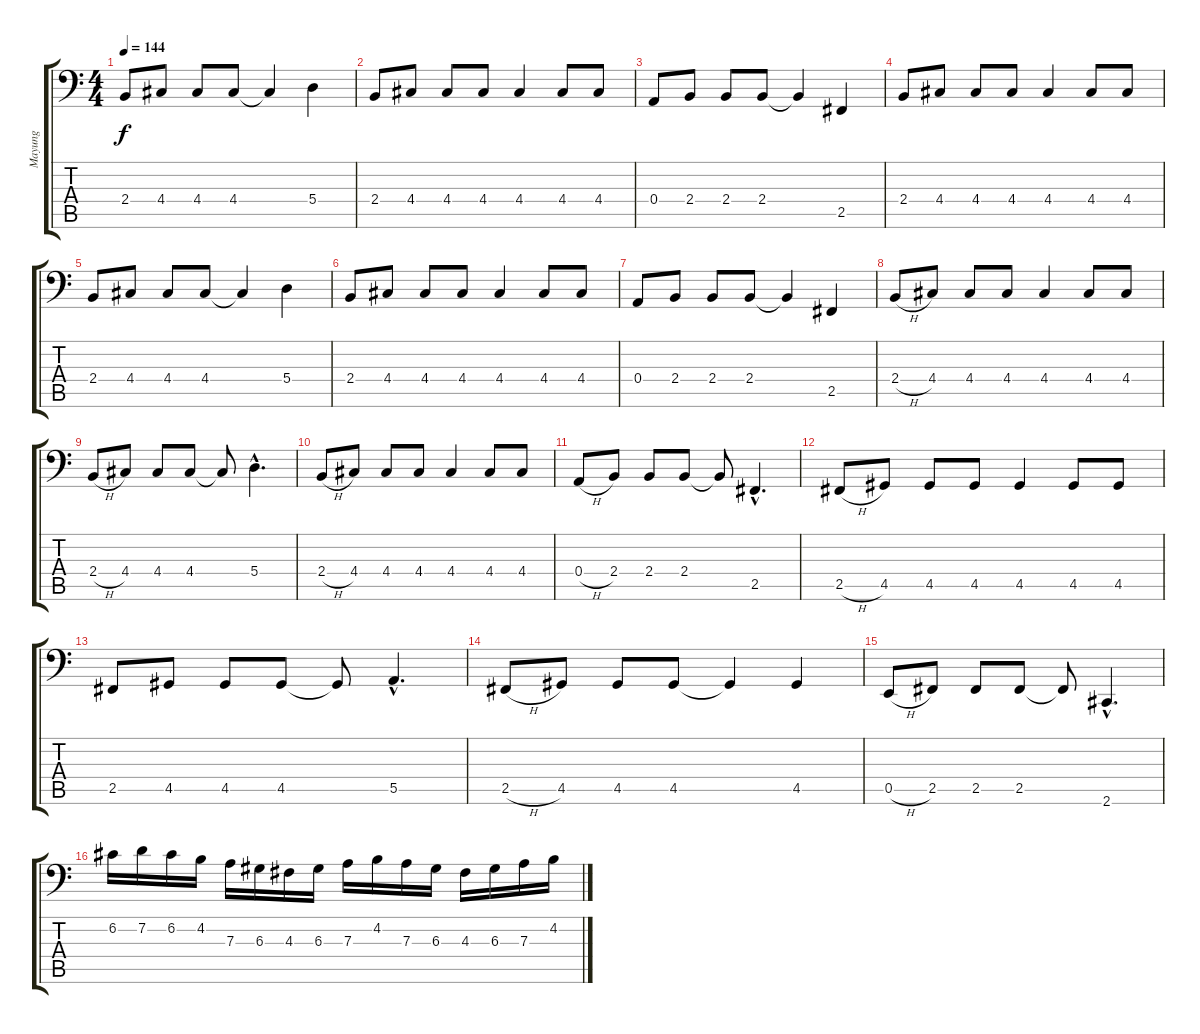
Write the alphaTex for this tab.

\track ("Mayung" "Mayung") {instrument electricbassfinger}
\staff {score tabs}
\tuning (C3 G2 D2 A1 E1 B0) {hide}
\ts (4 4)
\tempo 144
\clef f4
\ks c
2.4.8{dy f} 4.4.8 4.4.8 4.4.8 4.4{t}.4 5.4.4 |
2.4.8 4.4.8 4.4.8 4.4.8 4.4.4 4.4.8 4.4.8 |
0.4.8 2.4.8 2.4.8 2.4.8 2.4{t}.4 2.5.4 |
2.4.8 4.4.8 4.4.8 4.4.8 4.4.4 4.4.8 4.4.8 |
2.4.8 4.4.8 4.4.8 4.4.8 4.4{t}.4 5.4.4 |
2.4.8 4.4.8 4.4.8 4.4.8 4.4.4 4.4.8 4.4.8 |
0.4.8 2.4.8 2.4.8 2.4.8 2.4{t}.4 2.5.4 |
2.4{h}.8 4.4.8 4.4.8 4.4.8 4.4.4 4.4.8 4.4.8 |
2.4{h}.8 4.4.8 4.4.8 4.4.8 4.4{t}.8 5.4{hac}.4{d} |
2.4{h}.8 4.4.8 4.4.8 4.4.8 4.4.4 4.4.8 4.4.8 |
0.4{h}.8 2.4.8 2.4.8 2.4.8 2.4{t}.8 2.5{hac}.4{d} |
2.5{h}.8 4.5.8 4.5.8 4.5.8 4.5.4 4.5.8 4.5.8 |
2.5.8 4.5.8 4.5.8 4.5.8 4.5{t}.8 5.5{hac}.4{d} |
2.5{h}.8 4.5.8 4.5.8 4.5.8 4.5{t}.4 4.5.4 |
0.5{h}.8 2.5.8 2.5.8 2.5.8 2.5{t}.8 2.6{hac}.4{d} |
6.2.16 7.2.16 6.2.16 4.2.16 7.3.16 6.3.16 4.3.16 6.3.16 7.3.16 4.2.16 7.3.16 6.3.16 4.3.16 6.3.16 7.3.16 4.2.16
